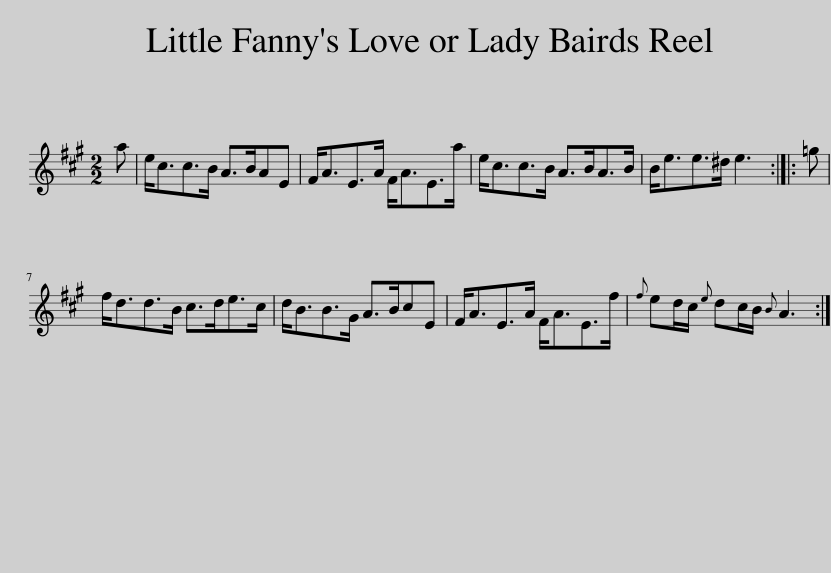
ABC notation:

X:1
L:1/8
M:2/2
I:linebreak $
K:A
V:1 treble
V:1
 a | e<cc>B A>BAE | F<AE>A F<AE>a | e<cc>B A>BA>B | B<ee>^d e3 :: %5
 =g |$ f<dd>B c>de>c | d<BB>G A>BcE | F<AE>A F<AE>f |{f} ed/c/{e} dc/B/{B} A3 :| %10
